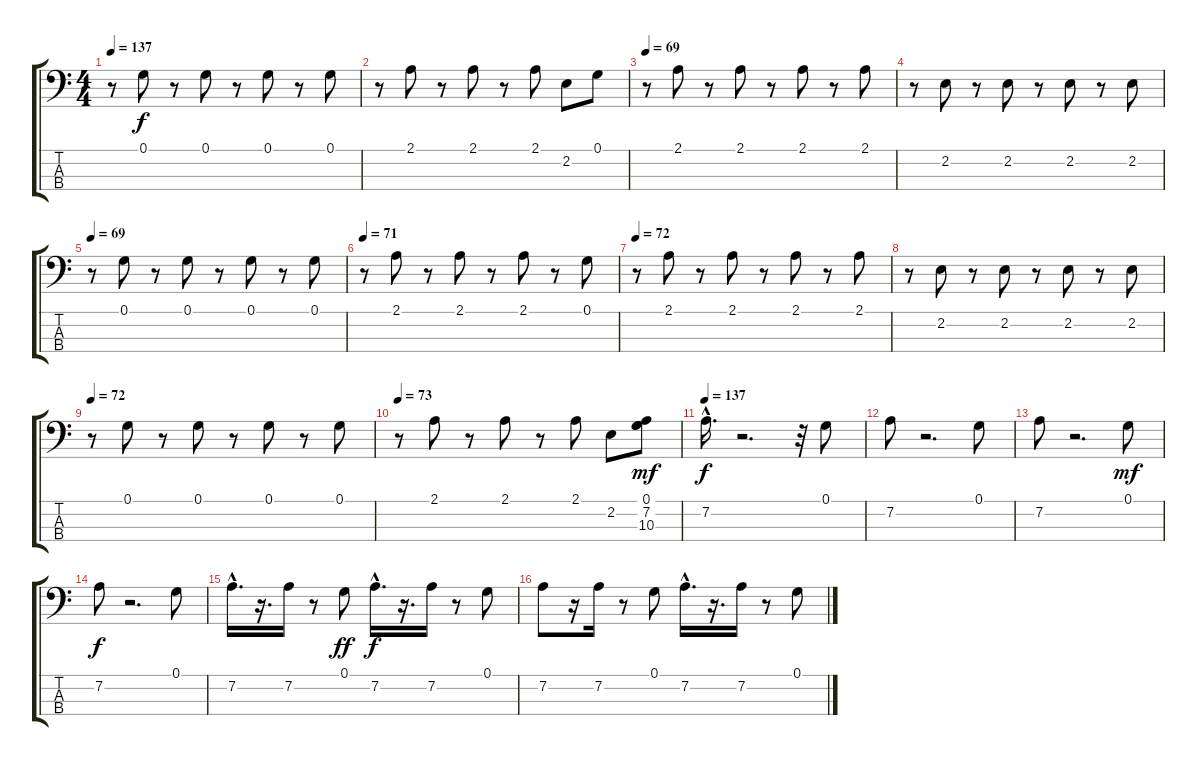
\track "" {instrument electricbassfinger}
\staff {score tabs}
\tuning (G2 D2 A1 E1) {hide}
\ts (4 4)
\tempo 137
\clef f4
\ks c
r.8{dy f} 0.1.8 r.8 0.1.8 r.8 0.1.8 r.8 0.1.8 |
r.8 2.1.8 r.8 2.1.8 r.8 2.1.8 2.2.8 0.1.8 |
\tempo 69
r.8 2.1.8 r.8 2.1.8 r.8 2.1.8 r.8 2.1.8 |
r.8 2.2.8 r.8 2.2.8 r.8 2.2.8 r.8 2.2.8 |
\tempo 69
r.8 0.1.8 r.8 0.1.8 r.8 0.1.8 r.8 0.1.8 |
\tempo 71
r.8 2.1.8 r.8 2.1.8 r.8 2.1.8 r.8 0.1.8 |
\tempo 72
r.8 2.1.8 r.8 2.1.8 r.8 2.1.8 r.8 2.1.8 |
r.8 2.2.8 r.8 2.2.8 r.8 2.2.8 r.8 2.2.8 |
\tempo 72
r.8 0.1.8 r.8 0.1.8 r.8 0.1.8 r.8 0.1.8 |
\tempo 73
r.8 2.1.8 r.8 2.1.8 r.8 2.1.8 2.2.8 (0.1 7.2 10.3).8{dy mf} |
\tempo 137
7.2{hac}.16{d dy f} r.2{d} r.32 0.1.8 |
7.2.8 r.2{d} 0.1.8 |
7.2.8 r.2{d} 0.1.8{dy mf} |
7.2.8{dy f} r.2{d} 0.1.8 |
7.2{hac}.16{d} r.16{d} 7.2.16 r.8 0.1.8{dy ff} 7.2{hac}.16{d dy f} r.16{d} 7.2.16 r.8 0.1.8 |
7.2.8 r.16 7.2.16 r.8 0.1.8 7.2{hac}.16{d} r.16{d} 7.2.16 r.8 0.1.8
